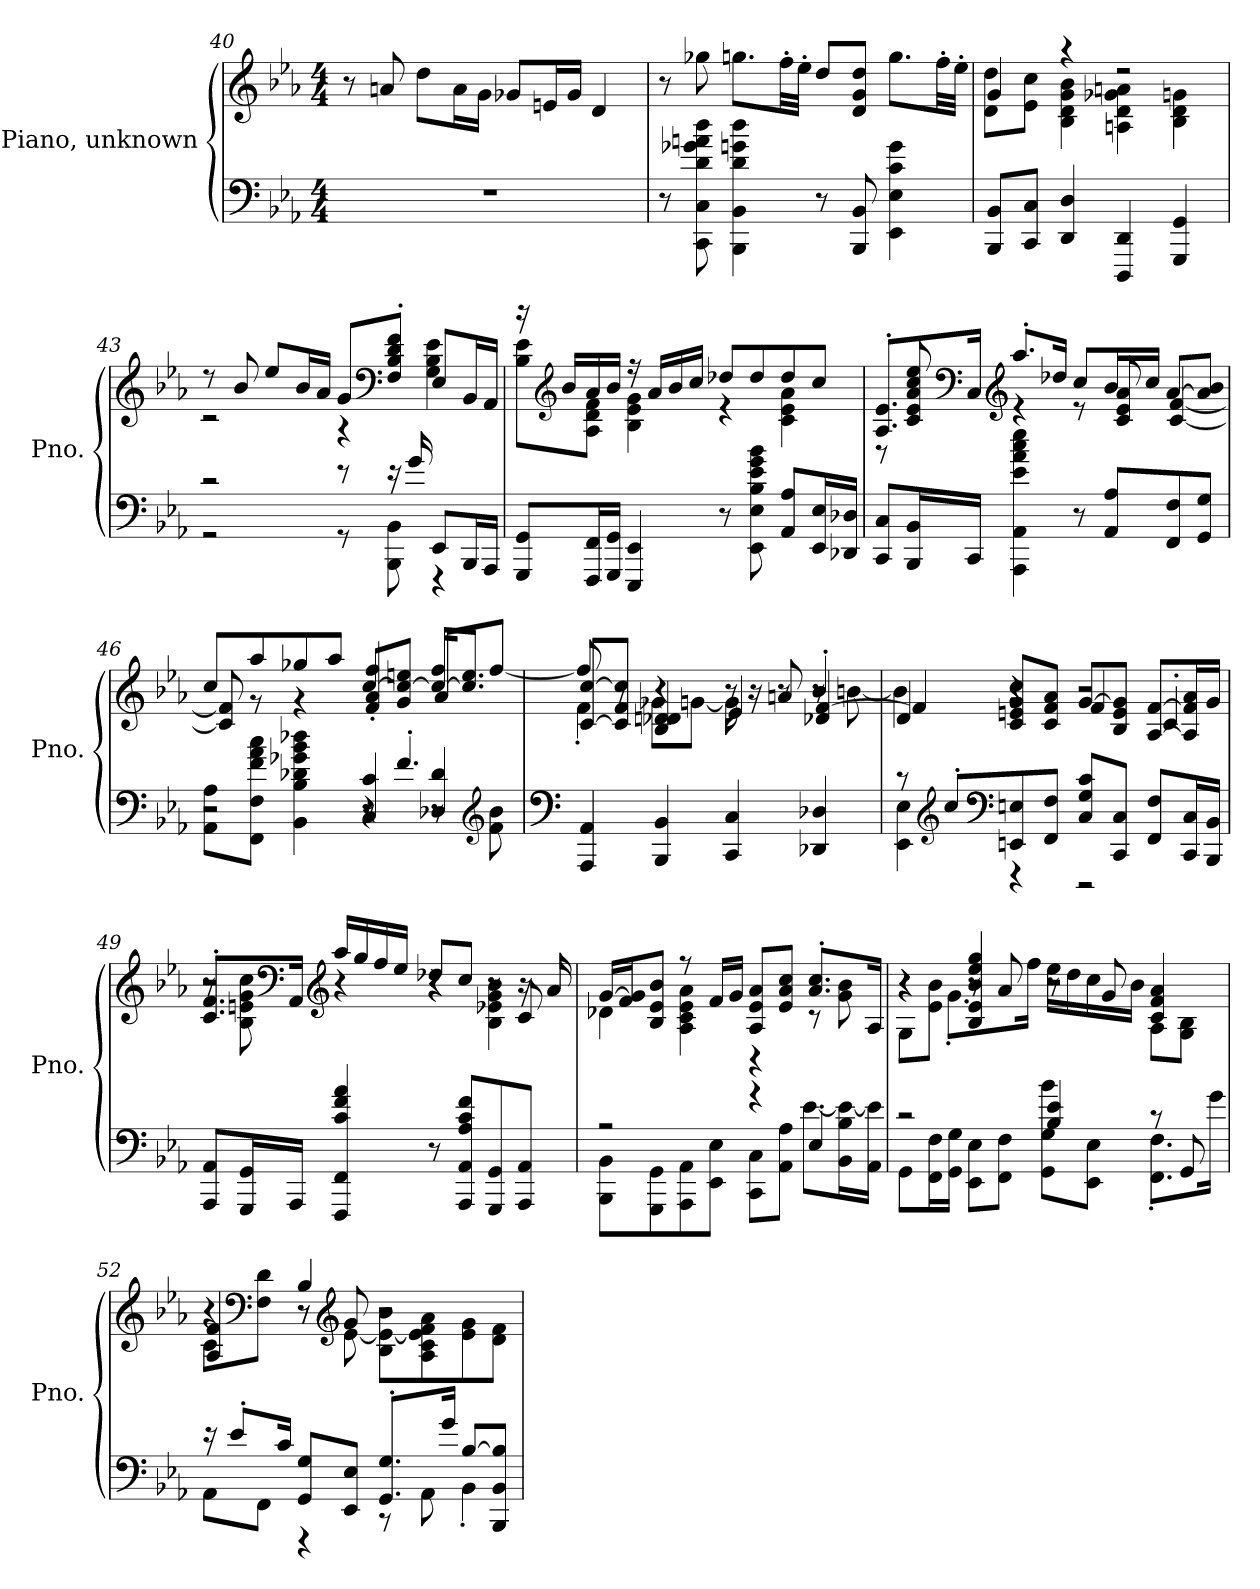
**kern	**kern
*part1	*part1
*staff2	*staff1
*I"Piano, unknown	*
*I'Pno.	*
!!LO:LB:g=z
*clefF4	*clefG2
*k[b-e-a-]	*k[b-e-a-]
*M4/4	*M4/4
=40	=40
1r	8r
.	8an/
.	8dd\L
.	16a\L
.	16g\JJ
.	8g-X/L
.	16en/L
.	16g-/JJ
.	4d/
=41	=41
8r	8r
8CC\ 8C\ 8d\ 8g-X\ 8an\ 8dd\	8gg-X\
4BBB-\ 4BB-\ 4d\ 4gn\ 4dd\	8.ggn\L
.	32ff'\LL
.	32ee-'\JJJ
8r	8dd/L
8BBB-/ 8BB-/	8d/ 8g/ 8dd/J
4EE-\ 4E-\ 4c\ 4g\	8.gg\L
.	32ff'\LL
.	32ee-'\JJJ
=42	=42
*	*^
8BBB-/ 8BB-/L	4g/	8d\ 8dd\L
8CC/ 8C/J	.	8e-\ 8cc\J
4DD/ 4D/	4r	4B-\ 4d\ 4g\ 4b-\
4DDD/ 4DD/	2r	4An\ 4d\ 4g-X\ 4an\
4GGG/ 4GG/	.	4B-\ 4d\ 4gn\
!!LO:LB:g=z	!!
=43	=43	=43
*^	*	*
2r	2r	8r	2r
.	.	8b-/	.
.	.	8ee-/L	.
.	.	16b-/L	.
.	.	16a-/JJ	.
8r	8r	8g/L	4r
*	*	*clefF4	*
16r	8BBB-\ 8BB-\	8F/' 8B-/' 8d/' 8f/'J	.
16g/	.	.	.
8EE-/L	4r	8E-/L	4G\ 4B-\ 4e-\
16BBB-/L	.	16BB-/L	.
16AAA-/JJ	.	16AA-/JJ	.
*v	*v	*	*
=44	=44	=44
8GGG/ 8GG/L	16r	8B-\ 8e-\L
*	*clefG2	*
.	16b-/LL	.
16FFF/ 16FF/L	16a-/	8A-\ 8d\ 8f\J
16GGG/ 16GG/JJ	16b-/JJ	.
4EEE-/ 4EE-/	16r	4B-\ 4e-\ 4g\
.	16a-/LL	.
.	16b-/	.
.	16cc/JJ	.
8r	8dd-X/L	4r
8EE-\ 8E-\ 8B-\ 8e-\ 8g\ 8b-\	8dd-/	.
8AA-/ 8A-/L	8dd-/	4c\ 4e-\ 4a-\
16EE-/ 16E-/L	8cc/J	.
16DD-X/ 16D-X/JJ	.	.
!!LO:LB:g=z	!!
=45	=45	=45
8CC/ 8C/L	8.A-/' 8.e-/'L	8r
16BBB-/ 16BB-/L	.	8c/ 8e-/ 8a-/ 8cc/ 8ee-/
*	*clefF4	*
16CC/JJ	16C/Jk	.
*	*clefG2	*
4AAA-\ 4AA-\ 4e-\ 4a-\ 4cc\ 4ee-\	8.aa-'/L	4r
.	16dd-X/Jk	.
8r	8cc/L	8r
8AA-/ 8A-/L	16b-/L	8c/ 8e-/ 8a-/
.	16cc/JJ	.
8FF/ 8F/	[8a-/L	[4c/ [4f/
8GG/ 8G/J	8a-/] 8b-/J	.
=46	=46	=46
*^	*	*
*	*^	*	*
2r	8AA-\ 8A-\L	2r	8cc/L	8c/] 8f/]
.	8FF\ 8F\ 8f\ 8a-\ 8cc\J	.	8aa-/	8r
.	4BB-\ 4B-\ 4d-X\ 4g-X\ 4b-\ 4dd-X\	.	8gg-X/	4r
.	.	.	8aa-/J	.
8r	4r	4C/ 4c/	[8cc/L	4f/' 4a-/' 4ff/'
4.f'/	.	.	8g/ 8cc/_ 8een/J	.
.	8r	4D-X/ 4d-/	16cc/_ 16ff/KL	8a-/L
.	.	.	8.cc/] 8.ee/J	.
*clefG2	*	*	*	*
.	8f\ 8b-\	.	.	[8ff/J
*v	*v	*v	*	*
*	*v	*v
!!LO:LB:g=z
=47	=47
*clefF4	*
*	*^
*	*	*^
4AAA-/ 4AA-/	[8c/ [8cc/L	4f'\	8ff/]
.	8c/] 8f/ 8cc/]J	.	8r
4BBB-/ 4BB-/	4B-/ 4d-X/ 4dn/	8g-X\L	4r
.	.	[8gn\J	.
4CC/ 4C/	8r	16g\]	4e-/
.	.	16r	.
.	8an/	8r	.
4DD-X/ 4D-X/	4b-'/	8r	4d-X/ [4f/
.	.	[8bn\	.
=48	=48	=48	=48
*^	*	*	*
8r	4EE-\ 4E-\	4d/	4b\]	4f/]
*clefG2	*	*	*	*
8cc'/L	.	.	.	.
*clefF4	*	*	*	*
8EEn/ 8En/	4r	8c/ 8en/ 8g/ 8cc/L	4r	4r
8FF/ 8F/J	.	8c/ 8f/ 8a-/J	.	.
8C/ 8G/ 8c/L	2r	[8g/L	2r	4f'/
8CC/ 8C/J	.	8B-/ 8e/ 8g/]J	.	.
8FF/ 8F/L	.	[8A-/ [8f/L	.	4c'/
16CC/ 16C/L	.	16A-/] 16f/] 16a-/L	.	.
16BBB-/ 16BB-/JJ	.	16g/JJ	.	.
*v	*v	*	*	*
!!LO:LB:g=z	!!	!!
=49	=49	=49	=49
8AAA-/ 8AA-/L	8.c/' 8.f/'L	8r	2r
16GGG/ 16GG/L	.	8B-\ 8en\ 8g\ 8cc\	.
*	*clefF4	*	*
16AAA-/JJ	16AA-/Jk	.	.
*	*clefG2	*	*
4FFF/ 4FF/ 4c/ 4f/ 4a-/	16aa-/LL	4r	.
.	16gg/	.	.
.	16ff/	.	.
.	16ee-/JJ	.	.
8r	8dd-X/L	4r	4r
8AAA-/ 8AA-/ 8A-/ 8c/ 8f/L	8cc/J	.	.
8GGG/ 8GG/	8r	4B-\ 4e-X\ 4g\ 4b-\	8r
8AAA-/ 8AA-/J	16r	.	8c/
.	16a-/	.	.
*	*	*v	*v
=50	=50	=50
*^	*	*
2r	8BBB-\ 8BB-\L	[16g/LL	4d-X\
.	.	16f/ 16g/]J	.
.	8GGG\ 8GG\	8B-/ 8e-/ 8b-/J	.
.	8AAA-\ 8AA-\	8r	4A-\ 4c\ 4e-\ 4a-\
.	8EE-\ 8E-\J	16f/LL	.
.	.	16g/JJ	.
4r	8CC\ 8C\L	8A-/ 8e-/ 8a-/L	4r
.	8AA-\ 8A-\J	8e-/ 8a-/ 8cc/J	.
4E-'/	[8e-\L	8.a-/' 8.cc/'L	8r
.	16BB-\ 16B-\ 16e-\_L	.	8g\ 8b-\
.	16AA-\ 16e-\]JJ	16A-/Jk	.
!!LO:PB:g=z
=51	=51	=51	=51
*	*	*	*^
2r	8GG\L	4r	8G\L	4r
.	16FF\ 16F\L	.	8e-\ 8b-\J	.
.	16GG\ 16G\JJ	.	.	.
.	8EE-\ 8E-\L	4B-/ 4e-/ 4b-/ 4ee-/ 4gg/	8.g'\L	8r
.	8FF\ 8F\J	.	.	8a-/
.	.	.	16ff\Jk	.
4B-/ 4e-/	8GG\ 8G\ 8b-\L	2r	16ee-\LL	8r
.	.	.	16dd\	.
.	8EE-\ 8E-\J	.	16cc\	8g/
.	.	.	16b-\JJ	.
8r	8.FF\' 8.F\'L	.	8A-\L	4c/ 4f/ 4a-/
8GG/	.	.	8G\ 8B-\J	.
.	16g\Jk	.	.	.
=52	=52	=52	=52	=52
16r	8AA-\L	4r	8c\L	4A-/ 4f/
8e-'/L	.	.	.	.
*	*	*clefF4	*	*
.	8FF\J	.	8F\ 8d\J	.
16c/Jk	.	.	.	.
8GG/ 8G/L	4r	8r	8r	4B-/
*	*	*clefG2	*	*
8EE-/ 8E-/J	.	8g/	[8e-\	.
8.GG/' 8.G/'L	8r	2r	8B-\ 8e-\_ 8b-\L	2r
.	8AA-\	.	8A-\ 8c\ 8e-\] 8f\ 8a-\	.
16g/Jk	.	.	.	.
[8B-/L	4BB-'\	.	8e-\ 8g\	.
8BBB-/ 8BB-/ 8B-/]J	.	.	8d\ 8f\J	.
*v	*v	*	*	*
*	*v	*v	*v
=	=
*-	*-
